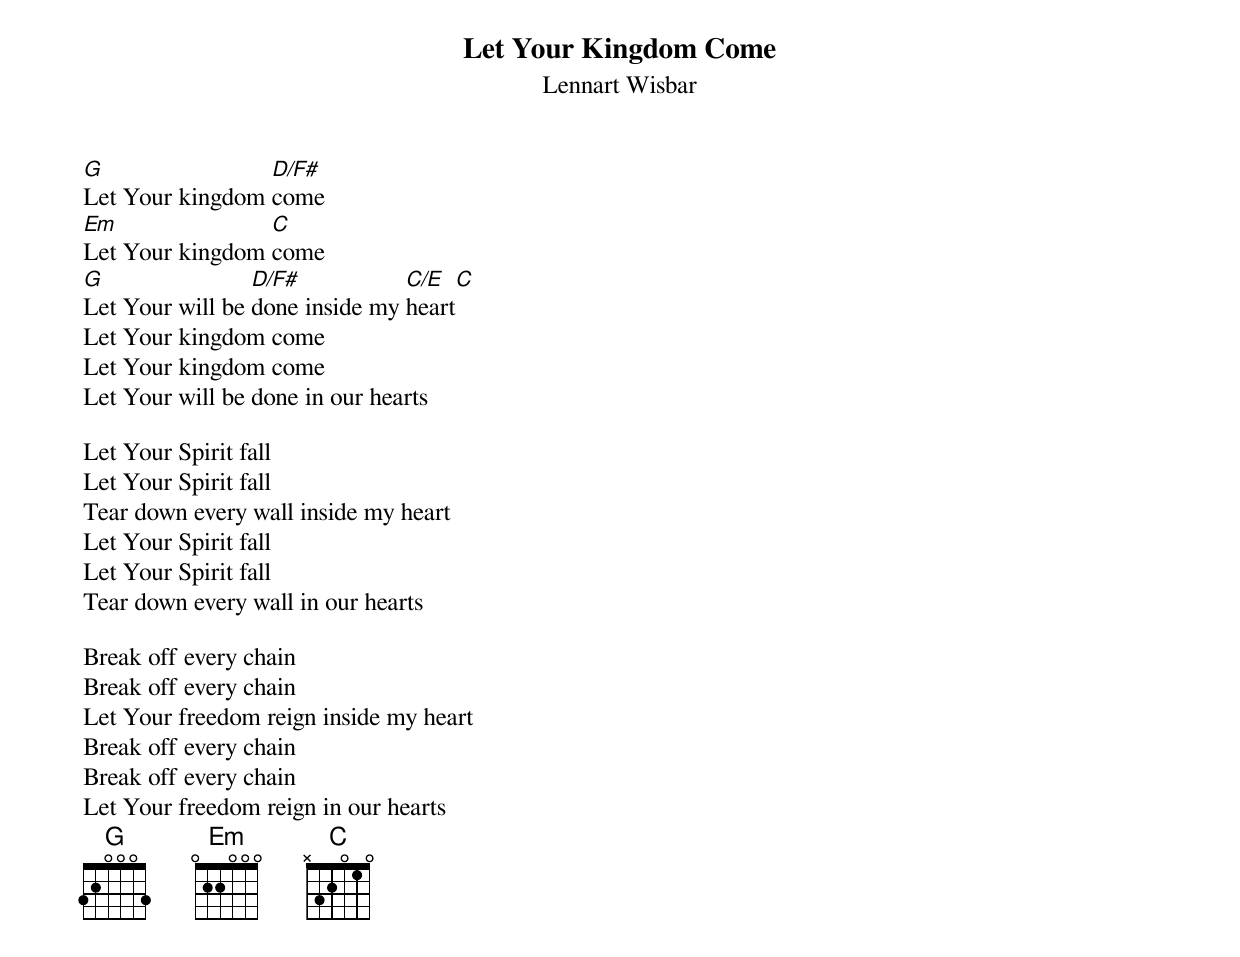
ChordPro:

{title:Let Your Kingdom Come}
{subtitle:Lennart Wisbar}
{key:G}

[G]Let Your kingdom [D/F#]come
[Em]Let Your kingdom [C]come
[G]Let Your will be [D/F#]done inside my [C/E]heart[C]
Let Your kingdom come
Let Your kingdom come
Let Your will be done in our hearts

Let Your Spirit fall
Let Your Spirit fall
Tear down every wall inside my heart
Let Your Spirit fall
Let Your Spirit fall
Tear down every wall in our hearts

Break off every chain
Break off every chain
Let Your freedom reign inside my heart
Break off every chain
Break off every chain
Let Your freedom reign in our hearts
